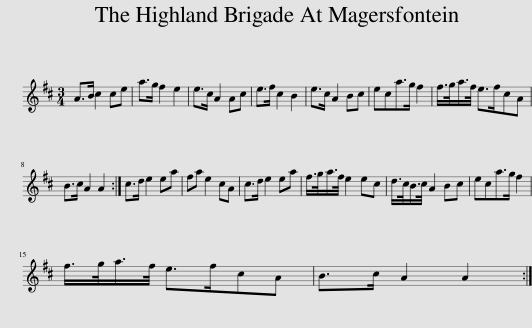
X:1
L:1/8
M:3/4
I:linebreak $
K:D
V:1 treble
V:1
 A>B c2 ce | a>g f2 e2 | e>c A2 Ac | e>f c2 B2 | e>c A2 Bc | %5
 eca>g f2 | f/>g/a/>f/ e>fcA |$ B>c A2 A2 :| c>d e2 ea | fa e2 cA | %10
 c>d e2 ea | f/>g/a/>f/ e2 ec | d/>c/B/>c/ A2 Bc | eca>g f2 |$ f/>g/a/>f/ e>fcA | %15
 B>c A2 A2 :| %16
